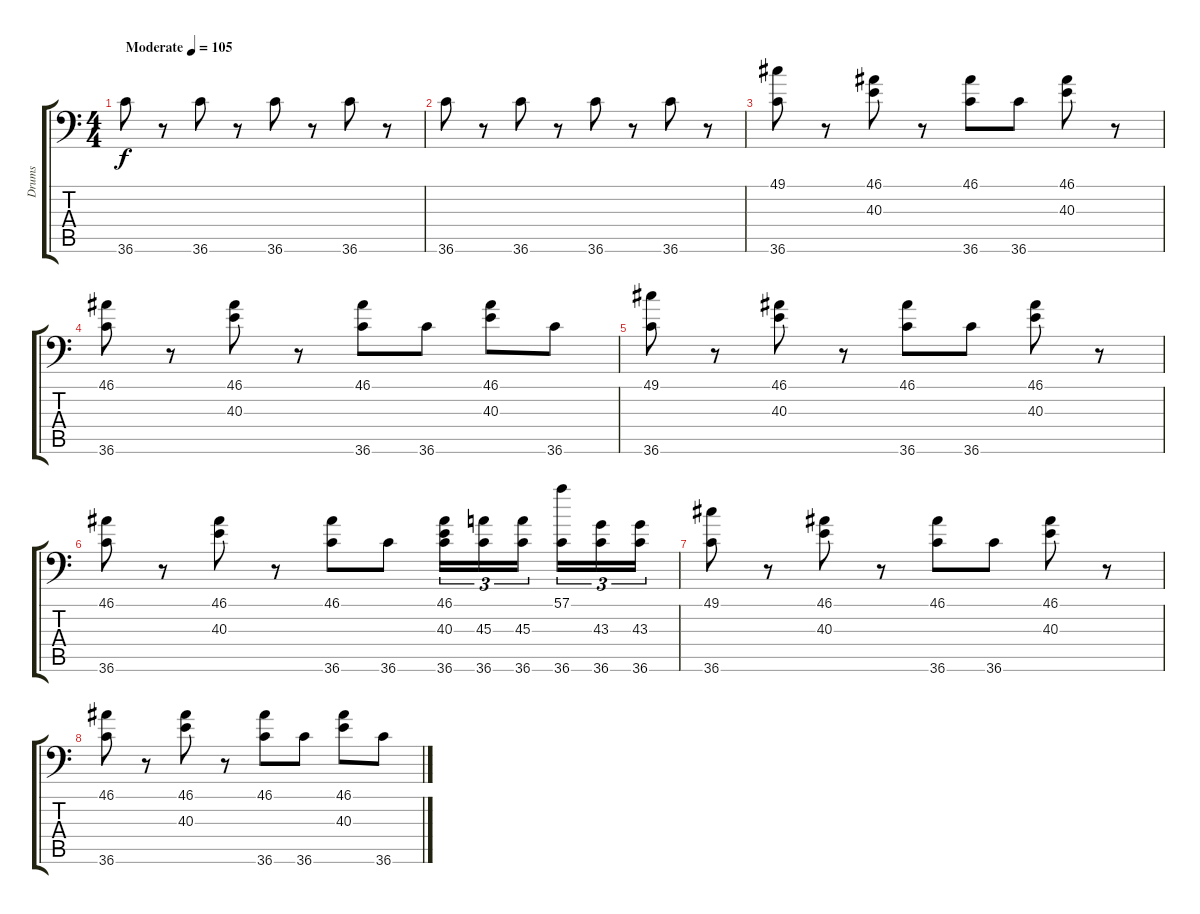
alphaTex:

\track ("Drums" "Drums") {instrument acousticgrandpiano}
\staff {score tabs}
\tuning (C-1 C-1 C-1 C-1 C-1 C-1) {hide}
\ts (4 4)
\tempo (105 "Moderate")
\clef f4
\ks c
36.6.8{dy f instrument acousticgrandpiano} r.8 36.6.8 r.8 36.6.8 r.8 36.6.8 r.8 |
36.6.8 r.8 36.6.8 r.8 36.6.8 r.8 36.6.8 r.8 |
(49.1 36.6).8 r.8 (46.1 40.3).8 r.8 (46.1 36.6).8 36.6.8 (46.1 40.3).8 r.8 |
(46.1 36.6).8 r.8 (46.1 40.3).8 r.8 (46.1 36.6).8 36.6.8 (46.1 40.3).8 36.6.8 |
(49.1 36.6).8 r.8 (46.1 40.3).8 r.8 (46.1 36.6).8 36.6.8 (46.1 40.3).8 r.8 |
(46.1 36.6).8 r.8 (46.1 40.3).8 r.8 (46.1 36.6).8 36.6.8 (46.1 40.3 36.6).16{tu (3 2)} (45.3 36.6).16{tu (3 2)} (45.3 36.6).16{tu (3 2)} (57.1 36.6).16{tu (3 2)} (43.3 36.6).16{tu (3 2)} (43.3 36.6).16{tu (3 2)} |
(49.1 36.6).8 r.8 (46.1 40.3).8 r.8 (46.1 36.6).8 36.6.8 (46.1 40.3).8 r.8 |
(46.1 36.6).8 r.8 (46.1 40.3).8 r.8 (46.1 36.6).8 36.6.8 (46.1 40.3).8 36.6.8
